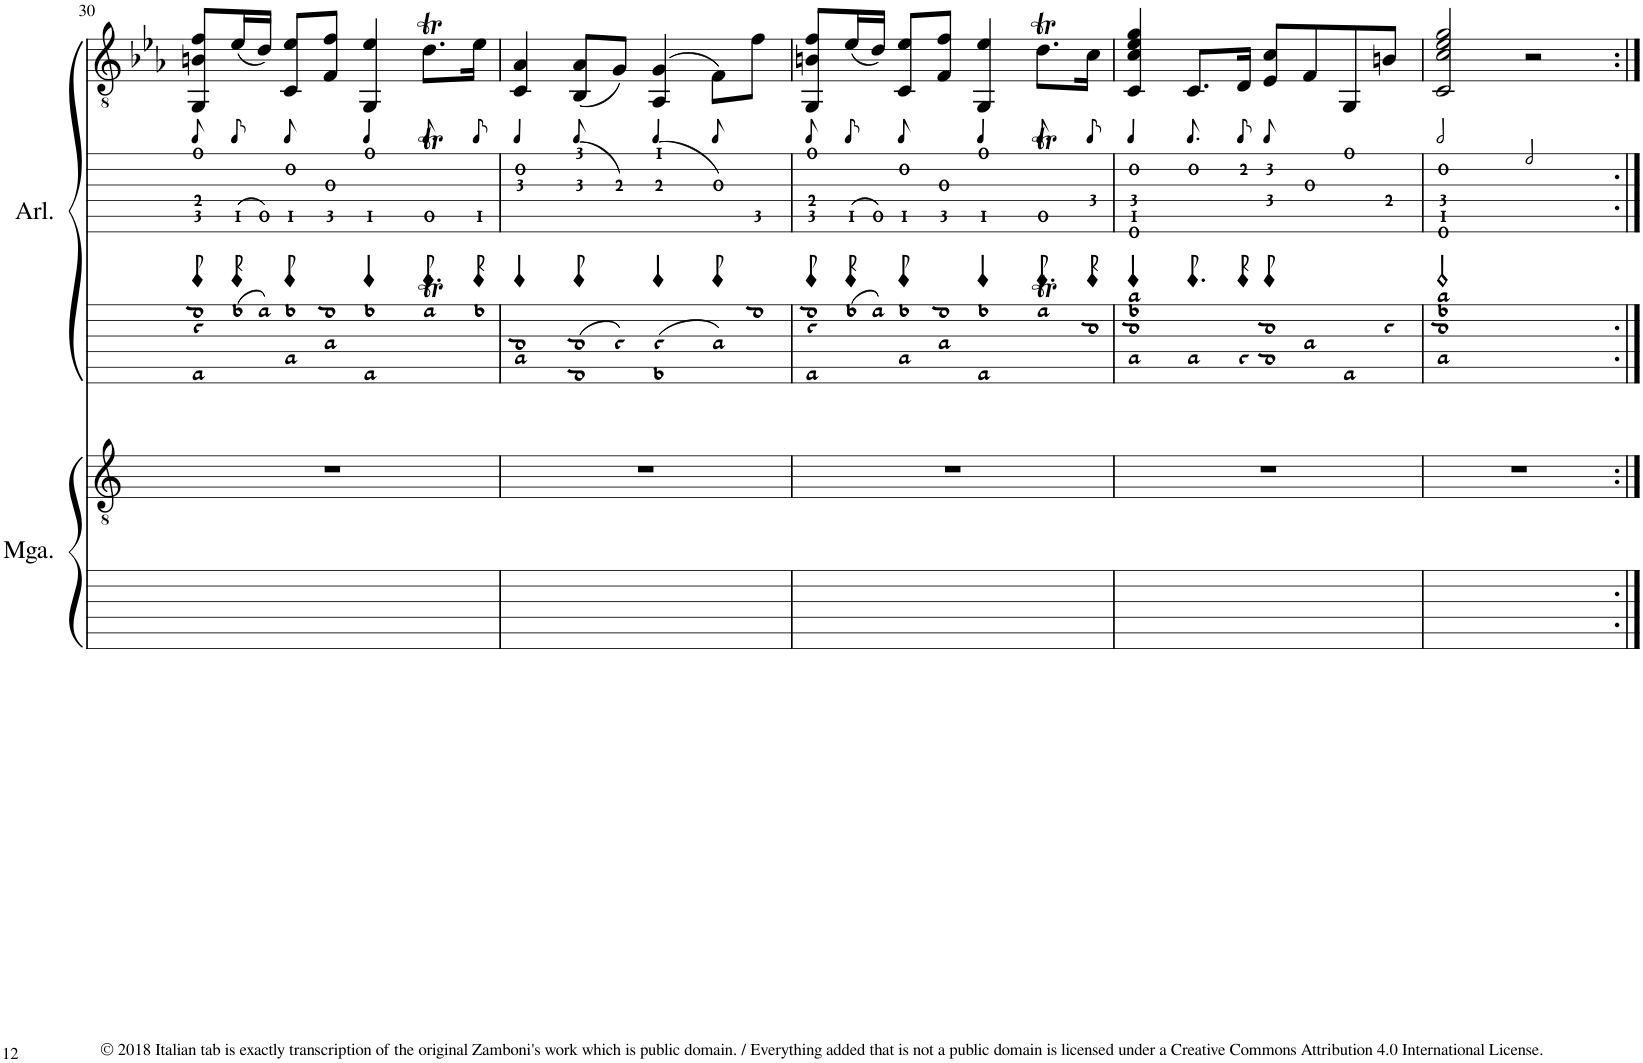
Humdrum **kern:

**kern	**kern	**kern	**kern	**kern
*part2	*part2	*part1	*part1	*part1
*staff5	*staff4	*staff3	*staff2	*staff1
*I"Modern guitar arr.	*	*I"Archlute	*	*
*I'Mga.	*	*I'Arl.	*	*
!!LO:PB:g=z
*	*clefGv2	*	*	*clefGv2
*k[b-e-a-]	*	*k[b-e-a-]	*k[b-e-a-]	*k[b-e-a-]
*M4/4	*M4/4	*M4/4	*M4/4	*M4/4
*met(c)	*met(c)	*met(c)	*met(c)	*met(c)
=30	=30	=30	=30	=30
1r	1r	8GG\ 8Bn\ 8f\L	8GG\ 8Bn\ 8f\L	8GG/ 8Bn/ 8f/L
.	.	16e-L	16e-L	(16e-/L
.	.	16dJJ	16dJJ	16d/JJ)
.	.	8C\ 8e-\L	8C\ 8e-\L	8C/ 8e-/L
.	.	8F\ 8f\J	8F\ 8f\J	8F/ 8f/J
.	.	4GG 4e-	4GG 4e-	4GG/ 4e-/
.	.	8.dtL	8.dtL	8.dt\L
.	.	16e-Jk	16e-Jk	16e-\Jk
=31	=31	=31	=31	=31
1r	1r	4C 4A-	4C 4A-	4C/ 4A-/
.	.	8BB-\ 8A-\L	8BB-\ 8A-\L	(8BB-/ 8A-/L
.	.	8GJ	8GJ	8G/J)
.	.	4AA- 4G	4AA- 4G	(4AA-/ 4G/
.	.	8FL	8FL	8F\L)
.	.	8fJ	8fJ	8f\J
=32	=32	=32	=32	=32
1r	1r	8GG\ 8Bn\ 8f\L	8GG\ 8Bn\ 8f\L	8GG/ 8Bn/ 8f/L
.	.	16e-L	16e-L	(16e-/L
.	.	16dJJ	16dJJ	16d/JJ)
.	.	8C\ 8e-\L	8C\ 8e-\L	8C/ 8e-/L
.	.	8F\ 8f\J	8F\ 8f\J	8F/ 8f/J
.	.	4GG 4e-	4GG 4e-	4GG/ 4e-/
.	.	8.dtL	8.dtL	8.dt\L
.	.	16cJk	16cJk	16c\Jk
=33	=33	=33	=33	=33
1r	1r	4C 4c 4e- 4g	4C 4c 4e- 4g	4C/ 4c/ 4e-/ 4g/
.	.	8.CL	8.CL	8.C/L
.	.	16DJk	16DJk	16D/Jk
.	.	8E-\ 8c\L	8E-\ 8c\L	8E-/ 8c/L
.	.	8FJ	8FJ	8F/
.	.	8GGL	8GGL	8GG/
.	.	8BnJ	8BnJ	8Bn/J
=34	=34	=34	=34	=34
1r	1r	2C 2c 2e- 2g	2C 2c 2e- 2g	2C/ 2c/ 2e-/ 2g/
.	.	2r	2r	2r
=:|!	=:|!	=:|!	=:|!	=:|!
*-	*-	*-	*-	*-
